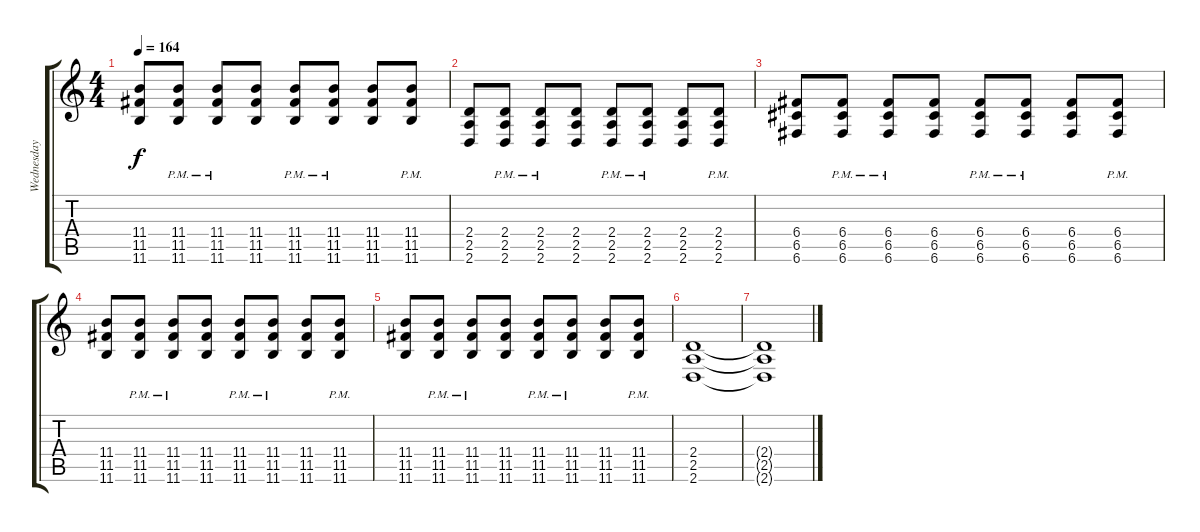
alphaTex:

\track ("Wednesday 13" "Wednesday ") {instrument distortionguitar}
\staff {score tabs}
\tuning (D4 A3 F3 C3 G2 C2) {hide}
\ts (4 4)
\tempo 164
\clef g2
\ks c
(11.4 11.5 11.6).8{dy f} (11.4{pm} 11.5{pm} 11.6{pm}).8 (11.4{pm} 11.5{pm} 11.6{pm}).8 (11.4 11.5 11.6).8 (11.4{pm} 11.5{pm} 11.6{pm}).8 (11.4{pm} 11.5{pm} 11.6{pm}).8 (11.4 11.5 11.6).8 (11.4{pm} 11.5{pm} 11.6{pm}).8 |
(2.4 2.5 2.6).8 (2.4{pm} 2.5{pm} 2.6{pm}).8 (2.4{pm} 2.5{pm} 2.6{pm}).8 (2.4 2.5 2.6).8 (2.4{pm} 2.5{pm} 2.6{pm}).8 (2.4{pm} 2.5{pm} 2.6{pm}).8 (2.4 2.5 2.6).8 (2.4{pm} 2.5{pm} 2.6{pm}).8 |
(6.4 6.5 6.6).8 (6.4{pm} 6.5{pm} 6.6{pm}).8 (6.4{pm} 6.5{pm} 6.6{pm}).8 (6.4 6.5 6.6).8 (6.4{pm} 6.5{pm} 6.6{pm}).8 (6.4{pm} 6.5{pm} 6.6{pm}).8 (6.4 6.5 6.6).8 (6.4{pm} 6.5{pm} 6.6{pm}).8 |
(11.4 11.5 11.6).8 (11.4{pm} 11.5{pm} 11.6{pm}).8 (11.4{pm} 11.5{pm} 11.6{pm}).8 (11.4 11.5 11.6).8 (11.4{pm} 11.5{pm} 11.6{pm}).8 (11.4{pm} 11.5{pm} 11.6{pm}).8 (11.4 11.5 11.6).8 (11.4{pm} 11.5{pm} 11.6{pm}).8 |
(11.4 11.5 11.6).8 (11.4{pm} 11.5{pm} 11.6{pm}).8 (11.4{pm} 11.5{pm} 11.6{pm}).8 (11.4 11.5 11.6).8 (11.4{pm} 11.5{pm} 11.6{pm}).8 (11.4{pm} 11.5{pm} 11.6{pm}).8 (11.4 11.5 11.6).8 (11.4{pm} 11.5{pm} 11.6{pm}).8 |
(2.4 2.5 2.6).1 |
(2.4{t} 2.5{t} 2.6{t}).1
